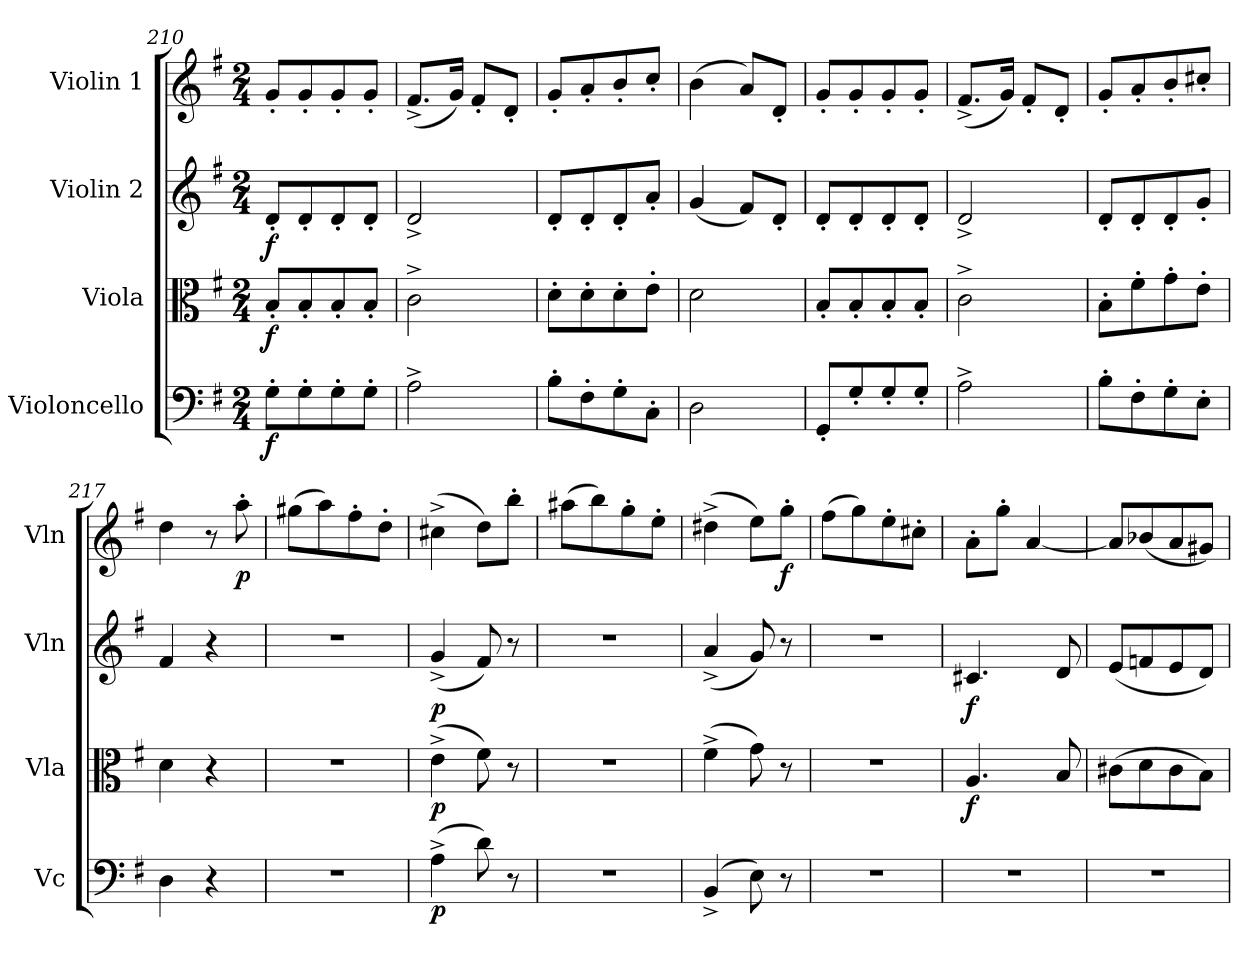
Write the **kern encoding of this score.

**kern	**dynam	**kern	**dynam	**kern	**dynam	**kern	**dynam
*part4	*part4	*part3	*part3	*part2	*part2	*part1	*part1
*staff4	*staff4	*staff3	*staff3	*staff2	*staff2	*staff1	*staff1
*I"Violoncello	*	*I"Viola	*	*I"Violin 2	*	*I"Violin 1	*
*I'Vc	*	*I'Vla	*	*I'Vln	*	*I'Vln	*
*clefF4	*	*clefC3	*	*clefG2	*	*clefG2	*
*k[f#]	*	*k[f#]	*	*k[f#]	*	*k[f#]	*
*M2/4	*	*M2/4	*	*M2/4	*	*M2/4	*
=210	=210	=210	=210	=210	=210	=210	=210
!	!LO:DY:b	!	!LO:DY:b	!	!LO:DY:b	!	!
8G'\L	f	8B'/L	f	8d'/L	f	8g'/L	.
8G'\	.	8B'/	.	8d'/	.	8g'/	.
8G'\	.	8B'/	.	8d'/	.	8g'/	.
8G'\J	.	8B'/J	.	8d'/J	.	8g'/J	.
!!LO:LB:g=z
=211	=211	=211	=211	=211	=211	=211	=211
2A^\	.	2c^\	.	2d^/	.	(<8.f#^/L	.
.	.	.	.	.	.	16g/Jk)	.
.	.	.	.	.	.	8f#'/L	.
.	.	.	.	.	.	8d'/J	.
=212	=212	=212	=212	=212	=212	=212	=212
8B'\L	.	8d'\L	.	8d'/L	.	8g'/L	.
8F#'\	.	8d'\	.	8d'/	.	8a'/	.
8G'\	.	8d'\	.	8d'/	.	8b'/	.
8C'\J	.	8e'\J	.	8a'/J	.	8cc'/J	.
=213	=213	=213	=213	=213	=213	=213	=213
2D\	.	2d\	.	(<4g/	.	(>4b\	.
.	.	.	.	8f#/L)	.	8a/L)	.
.	.	.	.	8d'/J	.	8d'/J	.
=214	=214	=214	=214	=214	=214	=214	=214
8GG'/L	.	8B'/L	.	8d'/L	.	8g'/L	.
8G'/	.	8B'/	.	8d'/	.	8g'/	.
8G'/	.	8B'/	.	8d'/	.	8g'/	.
8G'/J	.	8B'/J	.	8d'/J	.	8g'/J	.
=215	=215	=215	=215	=215	=215	=215	=215
2A^\	.	2c^\	.	2d^/	.	(<8.f#^/L	.
.	.	.	.	.	.	16g/Jk)	.
.	.	.	.	.	.	8f#'/L	.
.	.	.	.	.	.	8d'/J	.
=216	=216	=216	=216	=216	=216	=216	=216
8B'\L	.	8B'\L	.	8d'/L	.	8g'/L	.
8F#'\	.	8f#'\	.	8d'/	.	8a'/	.
8G'\	.	8g'\	.	8d'/	.	8b'/	.
8E'\J	.	8e'\J	.	8g'/J	.	8cc#X'/J	.
!!LO:LB:g=z
=217	=217	=217	=217	=217	=217	=217	=217
4D\	.	4d\	.	4f#/	.	4dd\	.
4r	.	4r	.	4r	.	8r	.
!	!	!	!	!	!	!	!LO:DY:b
.	.	.	.	.	.	8aa'\	p
=218	=218	=218	=218	=218	=218	=218	=218
2r	.	2r	.	2r	.	(>8gg#X\L	.
.	.	.	.	.	.	8aa\)	.
.	.	.	.	.	.	8ff#'\	.
.	.	.	.	.	.	8dd'\J	.
=219	=219	=219	=219	=219	=219	=219	=219
!	!LO:DY:b	!	!LO:DY:b	!	!LO:DY:b	!	!
(>4A^\	p	(>4e^\	p	(<4g^/	p	(>4cc#X^\	.
8d\)	.	8f#\)	.	8f#/)	.	8dd\L)	.
8r	.	8r	.	8r	.	8bb'\J	.
=220	=220	=220	=220	=220	=220	=220	=220
2r	.	2r	.	2r	.	(>8aa#X\L	.
.	.	.	.	.	.	8bb\)	.
.	.	.	.	.	.	8gg'\	.
.	.	.	.	.	.	8ee'\J	.
=221	=221	=221	=221	=221	=221	=221	=221
(>4BB^/	.	(>4f#^\	.	(<4a^/	.	(>4dd#X^\	.
8E\)	.	8g\)	.	8g/)	.	8ee\L)	.
!	!	!	!	!	!	!	!LO:DY:b
8r	.	8r	.	8r	.	8gg'\J	f
=222	=222	=222	=222	=222	=222	=222	=222
2r	.	2r	.	2r	.	(>8ff#\L	.
.	.	.	.	.	.	8gg\)	.
.	.	.	.	.	.	8ee'\	.
.	.	.	.	.	.	8cc#X'\J	.
!!LO:LB:g=z
=223	=223	=223	=223	=223	=223	=223	=223
!	!	!	!LO:DY:b	!	!LO:DY:b	!	!
2r	.	4.A/	f	4.c#X/	f	8a'\L	.
.	.	.	.	.	.	8gg'\J	.
.	.	.	.	.	.	[4a/	.
.	.	8B/	.	8d/	.	.	.
=224	=224	=224	=224	=224	=224	=224	=224
2r	.	(>8c#X\L	.	(<8e/L	.	8a/L]	.
.	.	8d\	.	8fn/	.	(<8b-X/	.
.	.	8c#\	.	8e/	.	8a/	.
.	.	8B\J)	.	8d/J)	.	8g#X/J)	.
=	=	=	=	=	=	=	=
*-	*-	*-	*-	*-	*-	*-	*-
